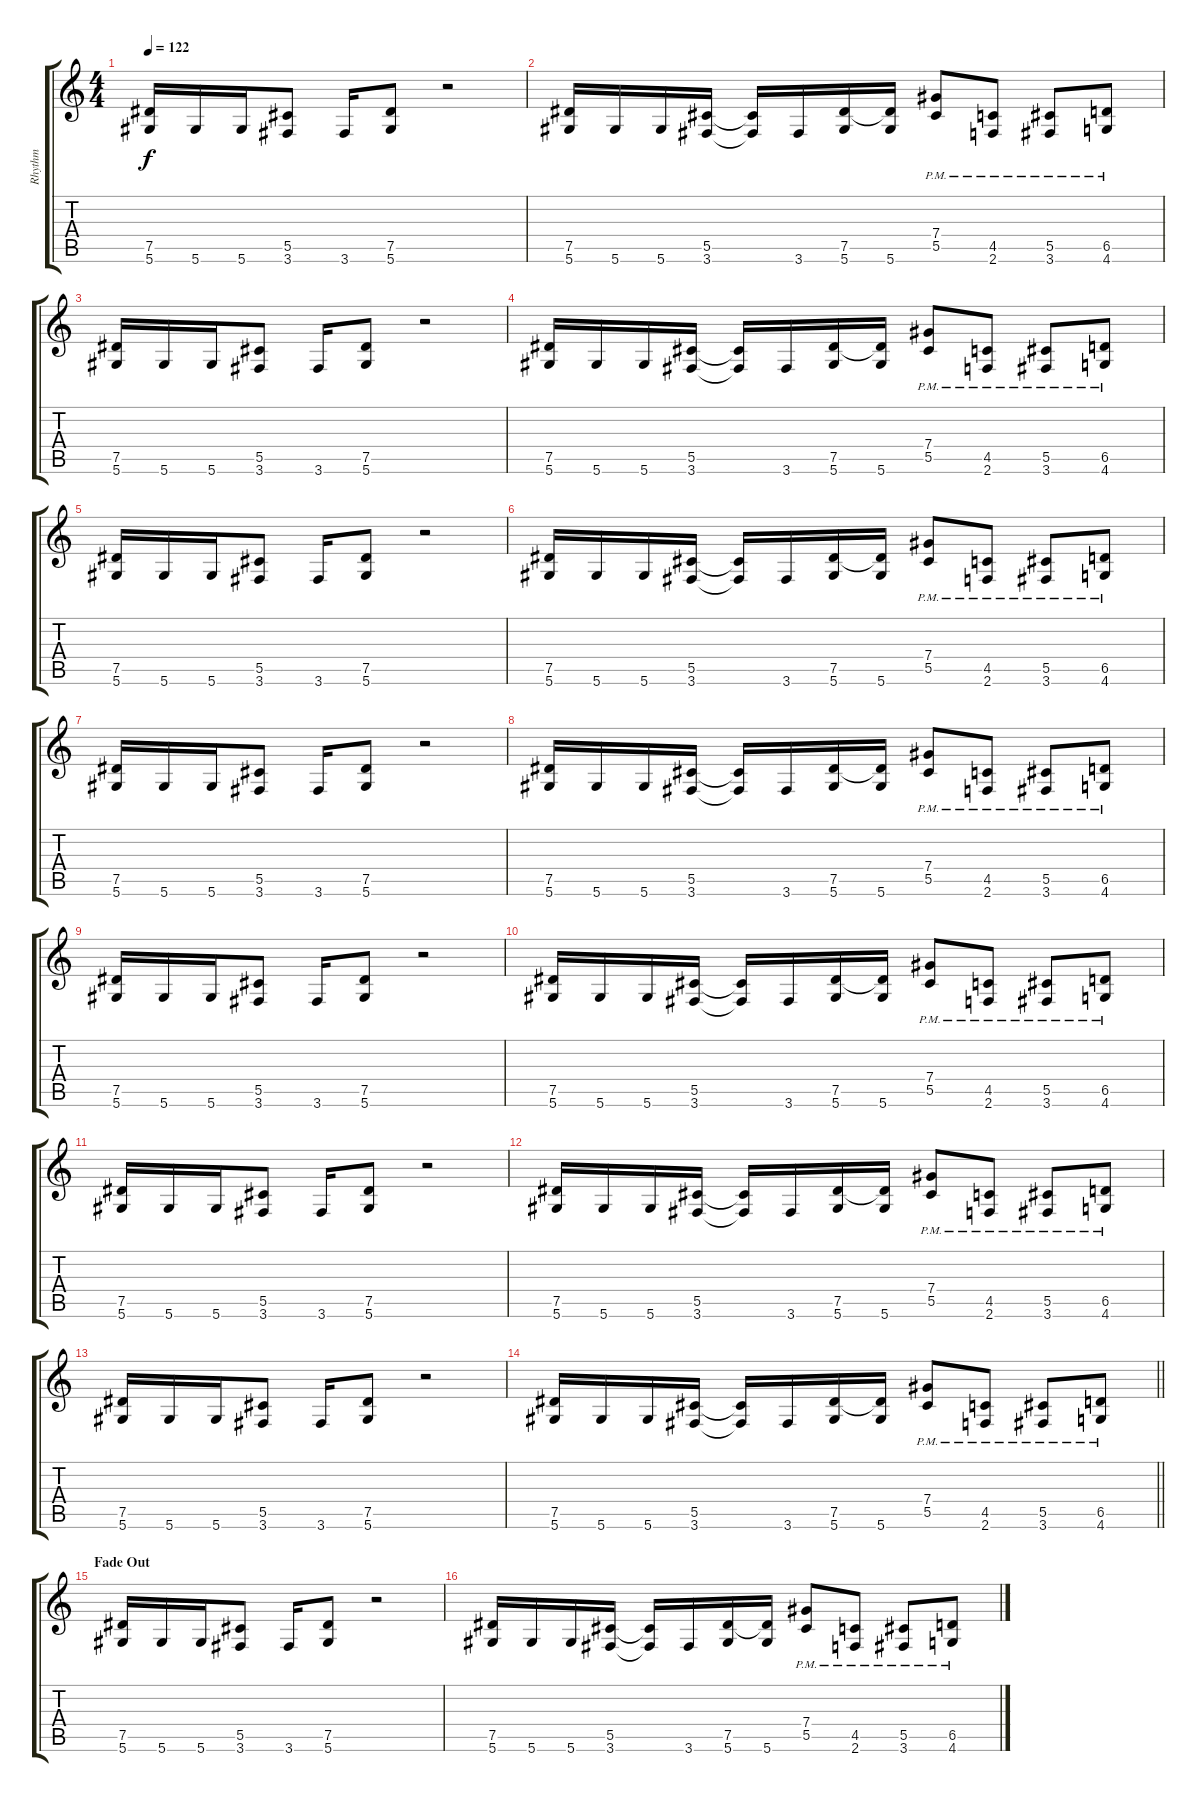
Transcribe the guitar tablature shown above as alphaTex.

\track ("Rhythm" "Rhythm") {instrument distortionguitar}
\staff {score tabs}
\tuning (Eb4 Bb3 Gb3 Db3 Ab2 Eb2) {hide}
\ts (4 4)
\tempo 122
\clef g2
\ks c
(7.5 5.6).16{dy f} 5.6.16 5.6.16 (5.5 3.6).8 3.6.16 (7.5 5.6).8 r.2 |
(7.5 5.6).16 5.6.16 5.6.16 (5.5 3.6).16 (5.5{t} 3.6{t}).16 3.6.16 (7.5 5.6).16 (7.5{t} 5.6).16 (7.4{pm} 5.5{pm}).8 (4.5{pm} 2.6{pm}).8 (5.5{pm} 3.6{pm}).8 (6.5{pm} 4.6{pm}).8 |
(7.5 5.6).16 5.6.16 5.6.16 (5.5 3.6).8 3.6.16 (7.5 5.6).8 r.2 |
(7.5 5.6).16 5.6.16 5.6.16 (5.5 3.6).16 (5.5{t} 3.6{t}).16 3.6.16 (7.5 5.6).16 (7.5{t} 5.6).16 (7.4{pm} 5.5{pm}).8 (4.5{pm} 2.6{pm}).8 (5.5{pm} 3.6{pm}).8 (6.5{pm} 4.6{pm}).8 |
(7.5 5.6).16 5.6.16 5.6.16 (5.5 3.6).8 3.6.16 (7.5 5.6).8 r.2 |
(7.5 5.6).16 5.6.16 5.6.16 (5.5 3.6).16 (5.5{t} 3.6{t}).16 3.6.16 (7.5 5.6).16 (7.5{t} 5.6).16 (7.4{pm} 5.5{pm}).8 (4.5{pm} 2.6{pm}).8 (5.5{pm} 3.6{pm}).8 (6.5{pm} 4.6{pm}).8 |
(7.5 5.6).16 5.6.16 5.6.16 (5.5 3.6).8 3.6.16 (7.5 5.6).8 r.2 |
(7.5 5.6).16 5.6.16 5.6.16 (5.5 3.6).16 (5.5{t} 3.6{t}).16 3.6.16 (7.5 5.6).16 (7.5{t} 5.6).16 (7.4{pm} 5.5{pm}).8 (4.5{pm} 2.6{pm}).8 (5.5{pm} 3.6{pm}).8 (6.5{pm} 4.6{pm}).8 |
(7.5 5.6).16 5.6.16 5.6.16 (5.5 3.6).8 3.6.16 (7.5 5.6).8 r.2 |
(7.5 5.6).16 5.6.16 5.6.16 (5.5 3.6).16 (5.5{t} 3.6{t}).16 3.6.16 (7.5 5.6).16 (7.5{t} 5.6).16 (7.4{pm} 5.5{pm}).8 (4.5{pm} 2.6{pm}).8 (5.5{pm} 3.6{pm}).8 (6.5{pm} 4.6{pm}).8 |
(7.5 5.6).16 5.6.16 5.6.16 (5.5 3.6).8 3.6.16 (7.5 5.6).8 r.2 |
(7.5 5.6).16 5.6.16 5.6.16 (5.5 3.6).16 (5.5{t} 3.6{t}).16 3.6.16 (7.5 5.6).16 (7.5{t} 5.6).16 (7.4{pm} 5.5{pm}).8 (4.5{pm} 2.6{pm}).8 (5.5{pm} 3.6{pm}).8 (6.5{pm} 4.6{pm}).8 |
(7.5 5.6).16 5.6.16 5.6.16 (5.5 3.6).8 3.6.16 (7.5 5.6).8 r.2 |
\barLineRight lightlight
(7.5 5.6).16 5.6.16 5.6.16 (5.5 3.6).16 (5.5{t} 3.6{t}).16 3.6.16 (7.5 5.6).16 (7.5{t} 5.6).16 (7.4{pm} 5.5{pm}).8 (4.5{pm} 2.6{pm}).8 (5.5{pm} 3.6{pm}).8 (6.5{pm} 4.6{pm}).8 |
\section ("" "Fade Out")
(7.5 5.6).16 5.6.16 5.6.16 (5.5 3.6).8 3.6.16 (7.5 5.6).8 r.2 |
(7.5 5.6).16 5.6.16 5.6.16 (5.5 3.6).16 (5.5{t} 3.6{t}).16 3.6.16 (7.5 5.6).16 (7.5{t} 5.6).16 (7.4{pm} 5.5{pm}).8 (4.5{pm} 2.6{pm}).8 (5.5{pm} 3.6{pm}).8 (6.5{pm} 4.6{pm}).8
